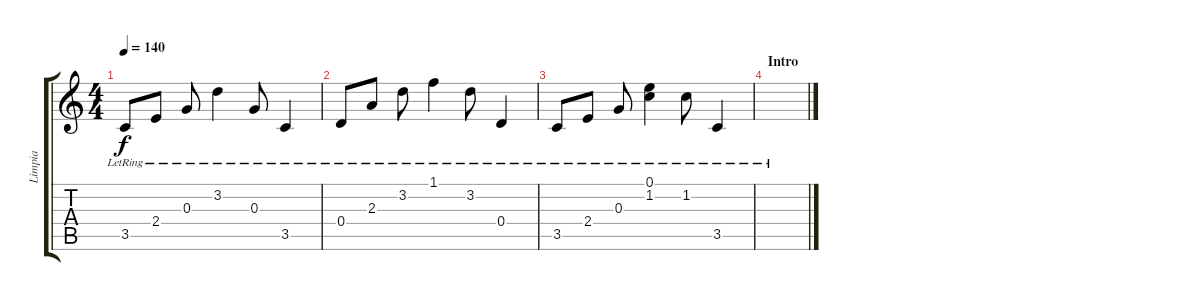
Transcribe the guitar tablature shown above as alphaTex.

\track ("Limpia" "Limpia") {instrument electricguitarclean}
\staff {score tabs}
\tuning (E4 B3 G3 D3 A2 E2) {hide}
\ts (4 4)
\tempo 140
\clef g2
\ks c
3.5{lr}.8{dy f} 2.4{lr}.8 0.3{lr}.8 3.2{lr}.4 0.3{lr}.8 3.5{lr}.4 |
0.4{lr}.8 2.3{lr}.8 3.2{lr}.8 1.1{lr}.4 3.2{lr}.8 0.4{lr}.4 |
3.5{lr}.8 2.4{lr}.8 0.3{lr}.8 (0.1{lr} 1.2{lr}).4 1.2{lr}.8 3.5{lr}.4 |
\section ("" "Intro")
